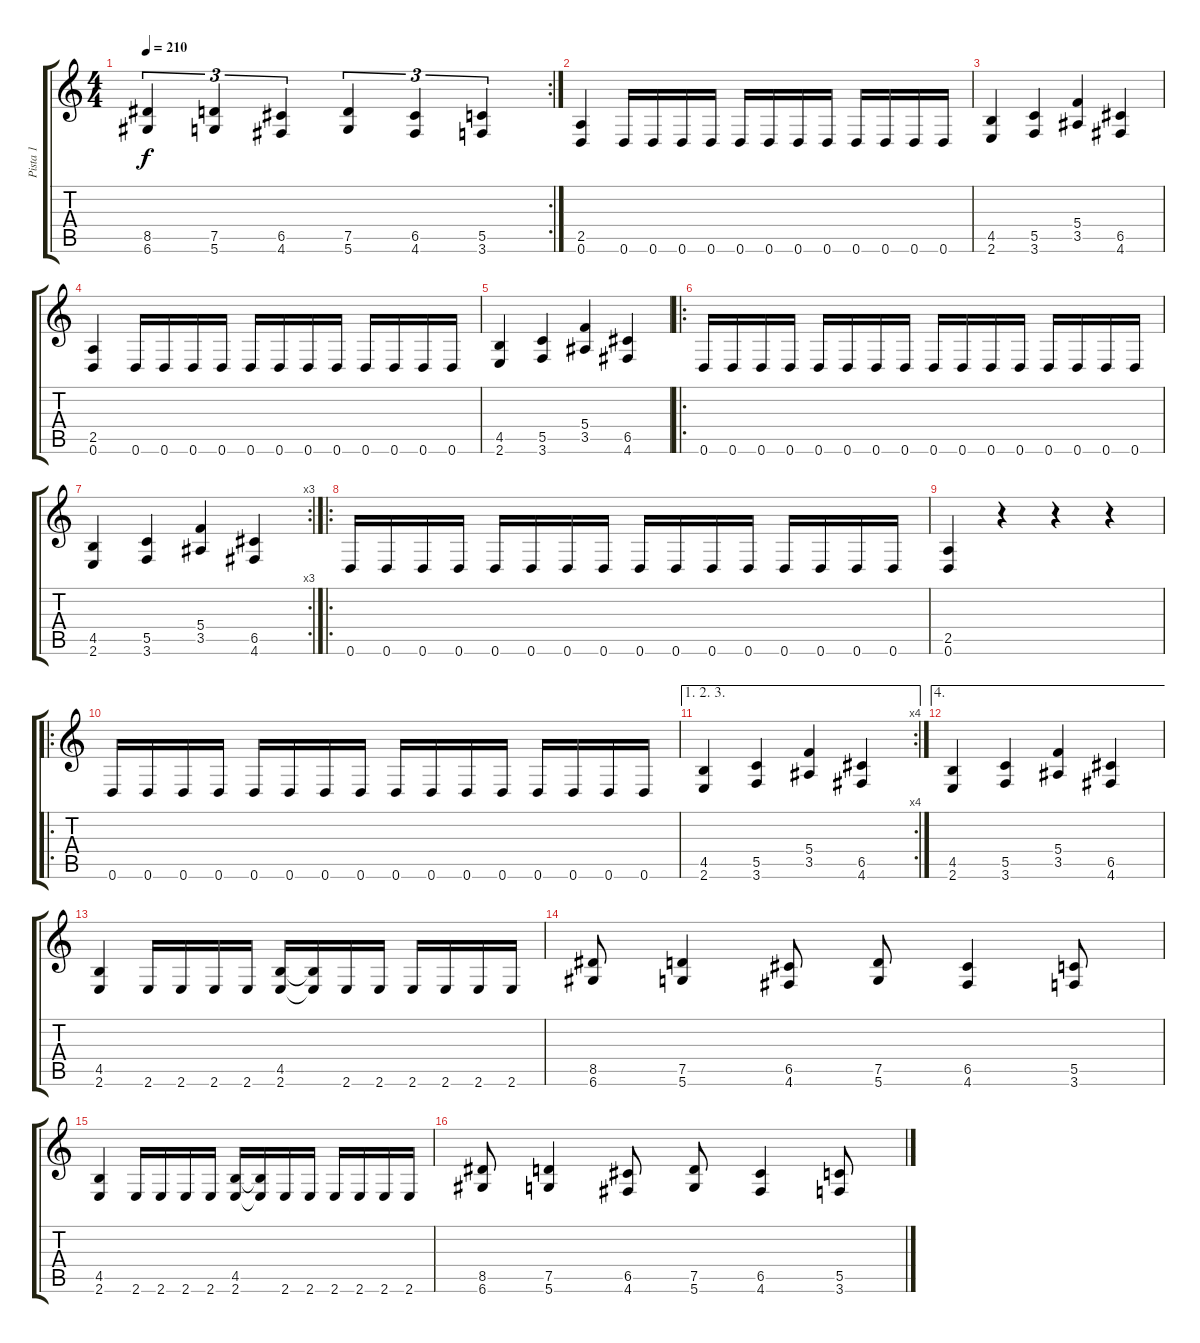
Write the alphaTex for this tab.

\track ("Pista 1" "Pista 1") {instrument distortionguitar}
\staff {score tabs}
\tuning (D4 A3 F3 C3 G2 D2) {hide}
\rc 2
\ts (4 4)
\tempo 210
\clef g2
\ks c
(8.5 6.6).4{tu (3 2) dy f} (7.5 5.6).4{tu (3 2)} (6.5 4.6).4{tu (3 2)} (7.5 5.6).4{tu (3 2)} (6.5 4.6).4{tu (3 2)} (5.5 3.6).4{tu (3 2)} |
(2.5 0.6).4 0.6.16 0.6.16 0.6.16 0.6.16 0.6.16 0.6.16 0.6.16 0.6.16 0.6.16 0.6.16 0.6.16 0.6.16 |
(4.5 2.6).4 (5.5 3.6).4 (5.4 3.5).4 (6.5 4.6).4 |
(2.5 0.6).4 0.6.16 0.6.16 0.6.16 0.6.16 0.6.16 0.6.16 0.6.16 0.6.16 0.6.16 0.6.16 0.6.16 0.6.16 |
(4.5 2.6).4 (5.5 3.6).4 (5.4 3.5).4 (6.5 4.6).4 |
\ro
0.6.16 0.6.16 0.6.16 0.6.16 0.6.16 0.6.16 0.6.16 0.6.16 0.6.16 0.6.16 0.6.16 0.6.16 0.6.16 0.6.16 0.6.16 0.6.16 |
\rc 3
(4.5 2.6).4 (5.5 3.6).4 (5.4 3.5).4 (6.5 4.6).4 |
\ro
0.6.16 0.6.16 0.6.16 0.6.16 0.6.16 0.6.16 0.6.16 0.6.16 0.6.16 0.6.16 0.6.16 0.6.16 0.6.16 0.6.16 0.6.16 0.6.16 |
(2.5 0.6).4 r.4 r.4 r.4 |
\ro
0.6.16 0.6.16 0.6.16 0.6.16 0.6.16 0.6.16 0.6.16 0.6.16 0.6.16 0.6.16 0.6.16 0.6.16 0.6.16 0.6.16 0.6.16 0.6.16 |
\ae (1 2 3)
\rc 4
(4.5 2.6).4 (5.5 3.6).4 (5.4 3.5).4 (6.5 4.6).4 |
\ae 4
(4.5 2.6).4 (5.5 3.6).4 (5.4 3.5).4 (6.5 4.6).4 |
(4.5 2.6).4 2.6.16 2.6.16 2.6.16 2.6.16 (4.5 2.6).16 (4.5{t} 2.6{t}).16 2.6.16 2.6.16 2.6.16 2.6.16 2.6.16 2.6.16 |
(8.5 6.6).8 (7.5 5.6).4 (6.5 4.6).8 (7.5 5.6).8 (6.5 4.6).4 (5.5 3.6).8 |
(4.5 2.6).4 2.6.16 2.6.16 2.6.16 2.6.16 (4.5 2.6).16 (4.5{t} 2.6{t}).16 2.6.16 2.6.16 2.6.16 2.6.16 2.6.16 2.6.16 |
(8.5 6.6).8 (7.5 5.6).4 (6.5 4.6).8 (7.5 5.6).8 (6.5 4.6).4 (5.5 3.6).8
